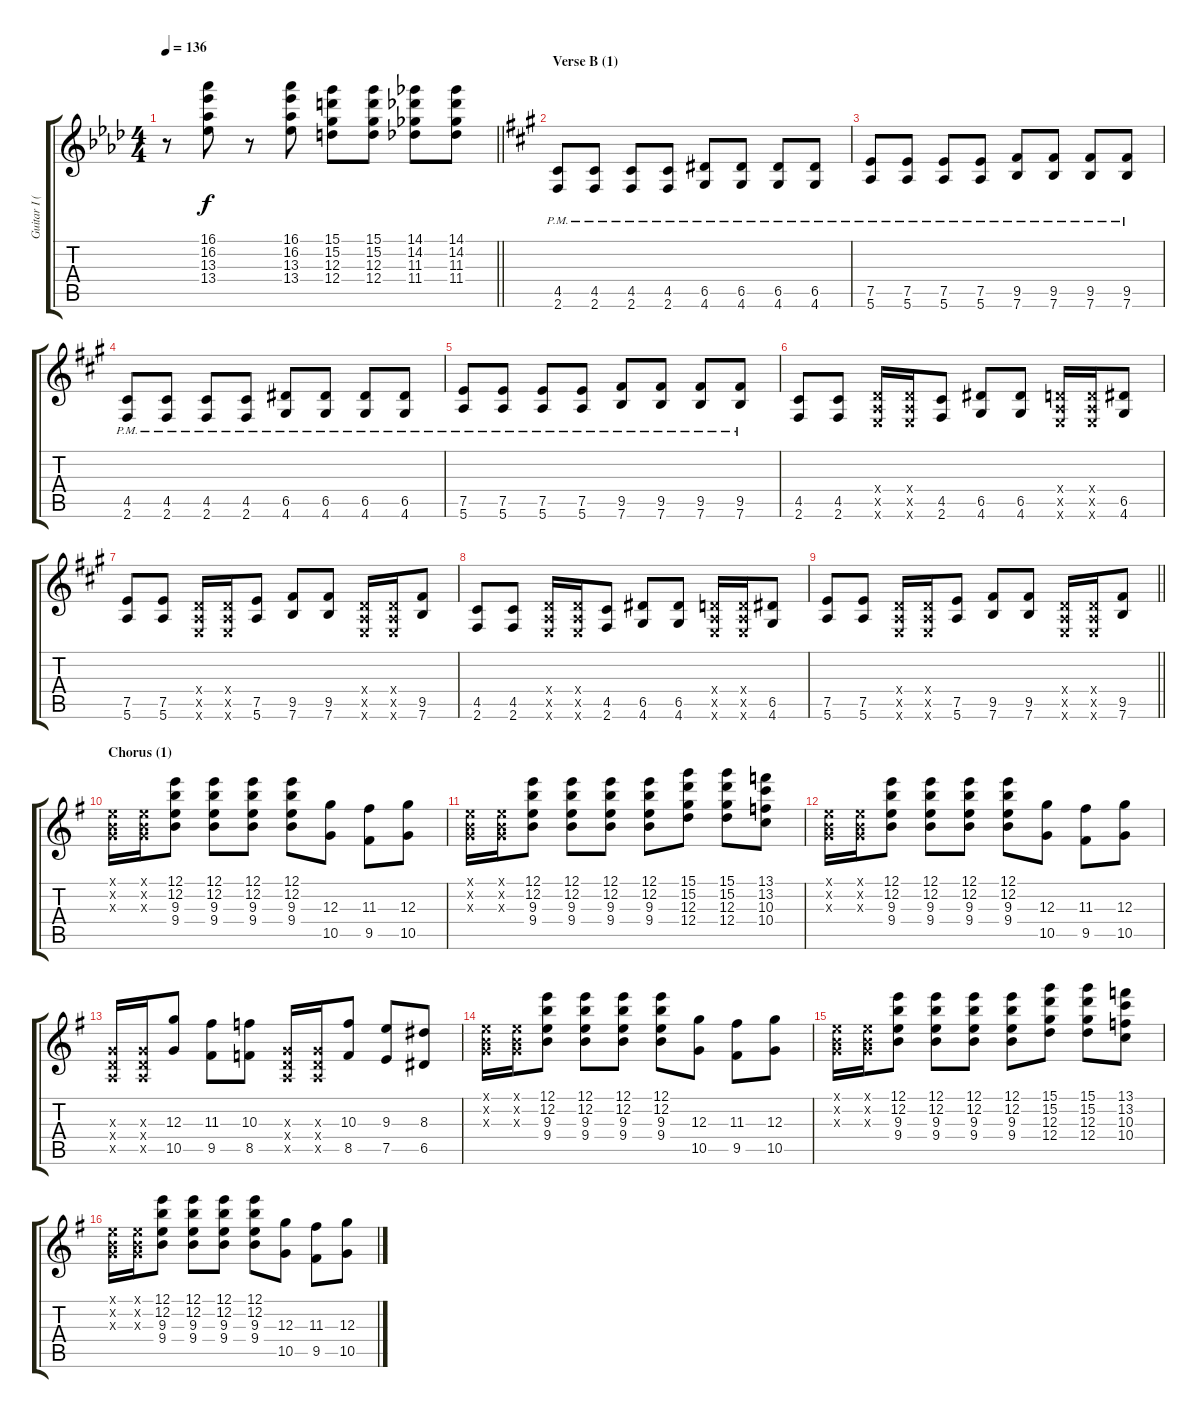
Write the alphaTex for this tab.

\track ("Guitar I (Aiji)" "Guitar I (") {instrument distortionguitar}
\staff {score tabs}
\tuning (E4 B3 G3 D3 A2 E2) {hide}
\ts (4 4)
\tempo 136
\clef g2
\barLineRight lightlight
\ks ab
r.8{dy f} (16.1 16.2 13.3 13.4).8 r.8 (16.1 16.2 13.3 13.4).8 (15.1 15.2 12.3 12.4).8 (15.1 15.2 12.3 12.4).8 (14.1 14.2 11.3 11.4).8 (14.1 14.2 11.3 11.4).8 |
\section ("" "Verse B (1)")
\ks a
(4.5{pm} 2.6{pm}).8 (4.5{pm} 2.6{pm}).8 (4.5{pm} 2.6{pm}).8 (4.5{pm} 2.6{pm}).8 (6.5{pm} 4.6{pm}).8 (6.5{pm} 4.6{pm}).8 (6.5{pm} 4.6{pm}).8 (6.5{pm} 4.6{pm}).8 |
(7.5{pm} 5.6{pm}).8 (7.5{pm} 5.6{pm}).8 (7.5{pm} 5.6{pm}).8 (7.5{pm} 5.6{pm}).8 (9.5{pm} 7.6{pm}).8 (9.5{pm} 7.6{pm}).8 (9.5{pm} 7.6{pm}).8 (9.5{pm} 7.6{pm}).8 |
(4.5{pm} 2.6{pm}).8 (4.5{pm} 2.6{pm}).8 (4.5{pm} 2.6{pm}).8 (4.5{pm} 2.6{pm}).8 (6.5{pm} 4.6{pm}).8 (6.5{pm} 4.6{pm}).8 (6.5{pm} 4.6{pm}).8 (6.5{pm} 4.6{pm}).8 |
(7.5{pm} 5.6{pm}).8 (7.5{pm} 5.6{pm}).8 (7.5{pm} 5.6{pm}).8 (7.5{pm} 5.6{pm}).8 (9.5{pm} 7.6{pm}).8 (9.5{pm} 7.6{pm}).8 (9.5{pm} 7.6{pm}).8 (9.5{pm} 7.6{pm}).8 |
(4.5 2.6).8 (4.5 2.6).8 (0.4{x} 0.5{x} 0.6{x}).16 (0.4{x} 0.5{x} 0.6{x}).16 (4.5 2.6).8 (6.5 4.6).8 (6.5 4.6).8 (0.4{x} 0.5{x} 0.6{x}).16 (0.4{x} 0.5{x} 0.6{x}).16 (6.5 4.6).8 |
(7.5 5.6).8 (7.5 5.6).8 (0.4{x} 0.5{x} 0.6{x}).16 (0.4{x} 0.5{x} 0.6{x}).16 (7.5 5.6).8 (9.5 7.6).8 (9.5 7.6).8 (0.4{x} 0.5{x} 0.6{x}).16 (0.4{x} 0.5{x} 0.6{x}).16 (9.5 7.6).8 |
(4.5 2.6).8 (4.5 2.6).8 (0.4{x} 0.5{x} 0.6{x}).16 (0.4{x} 0.5{x} 0.6{x}).16 (4.5 2.6).8 (6.5 4.6).8 (6.5 4.6).8 (0.4{x} 0.5{x} 0.6{x}).16 (0.4{x} 0.5{x} 0.6{x}).16 (6.5 4.6).8 |
\barLineRight lightlight
(7.5 5.6).8 (7.5 5.6).8 (0.4{x} 0.5{x} 0.6{x}).16 (0.4{x} 0.5{x} 0.6{x}).16 (7.5 5.6).8 (9.5 7.6).8 (9.5 7.6).8 (0.4{x} 0.5{x} 0.6{x}).16 (0.4{x} 0.5{x} 0.6{x}).16 (9.5 7.6).8 |
\section ("" "Chorus (1)")
\ks g
(0.1{x} 0.2{x} 0.3{x}).16 (0.1{x} 0.2{x} 0.3{x}).16 (12.1 12.2 9.3 9.4).8 (12.1 12.2 9.3 9.4).8 (12.1 12.2 9.3 9.4).8 (12.1 12.2 9.3 9.4).8 (12.3 10.5).8 (11.3 9.5).8 (12.3 10.5).8 |
(0.1{x} 0.2{x} 0.3{x}).16 (0.1{x} 0.2{x} 0.3{x}).16 (12.1 12.2 9.3 9.4).8 (12.1 12.2 9.3 9.4).8 (12.1 12.2 9.3 9.4).8 (12.1 12.2 9.3 9.4).8 (15.1 15.2 12.3 12.4).8 (15.1 15.2 12.3 12.4).8 (13.1 13.2 10.3 10.4).8 |
(0.1{x} 0.2{x} 0.3{x}).16 (0.1{x} 0.2{x} 0.3{x}).16 (12.1 12.2 9.3 9.4).8 (12.1 12.2 9.3 9.4).8 (12.1 12.2 9.3 9.4).8 (12.1 12.2 9.3 9.4).8 (12.3 10.5).8 (11.3 9.5).8 (12.3 10.5).8 |
(0.3{x} 0.4{x} 0.5{x}).16 (0.3{x} 0.4{x} 0.5{x}).16 (12.3 10.5).8 (11.3 9.5).8 (10.3 8.5).8 (0.3{x} 0.4{x} 0.5{x}).16 (0.3{x} 0.4{x} 0.5{x}).16 (10.3 8.5).8 (9.3 7.5).8 (8.3 6.5).8 |
(0.1{x} 0.2{x} 0.3{x}).16 (0.1{x} 0.2{x} 0.3{x}).16 (12.1 12.2 9.3 9.4).8 (12.1 12.2 9.3 9.4).8 (12.1 12.2 9.3 9.4).8 (12.1 12.2 9.3 9.4).8 (12.3 10.5).8 (11.3 9.5).8 (12.3 10.5).8 |
(0.1{x} 0.2{x} 0.3{x}).16 (0.1{x} 0.2{x} 0.3{x}).16 (12.1 12.2 9.3 9.4).8 (12.1 12.2 9.3 9.4).8 (12.1 12.2 9.3 9.4).8 (12.1 12.2 9.3 9.4).8 (15.1 15.2 12.3 12.4).8 (15.1 15.2 12.3 12.4).8 (13.1 13.2 10.3 10.4).8 |
(0.1{x} 0.2{x} 0.3{x}).16 (0.1{x} 0.2{x} 0.3{x}).16 (12.1 12.2 9.3 9.4).8 (12.1 12.2 9.3 9.4).8 (12.1 12.2 9.3 9.4).8 (12.1 12.2 9.3 9.4).8 (12.3 10.5).8 (11.3 9.5).8 (12.3 10.5).8
